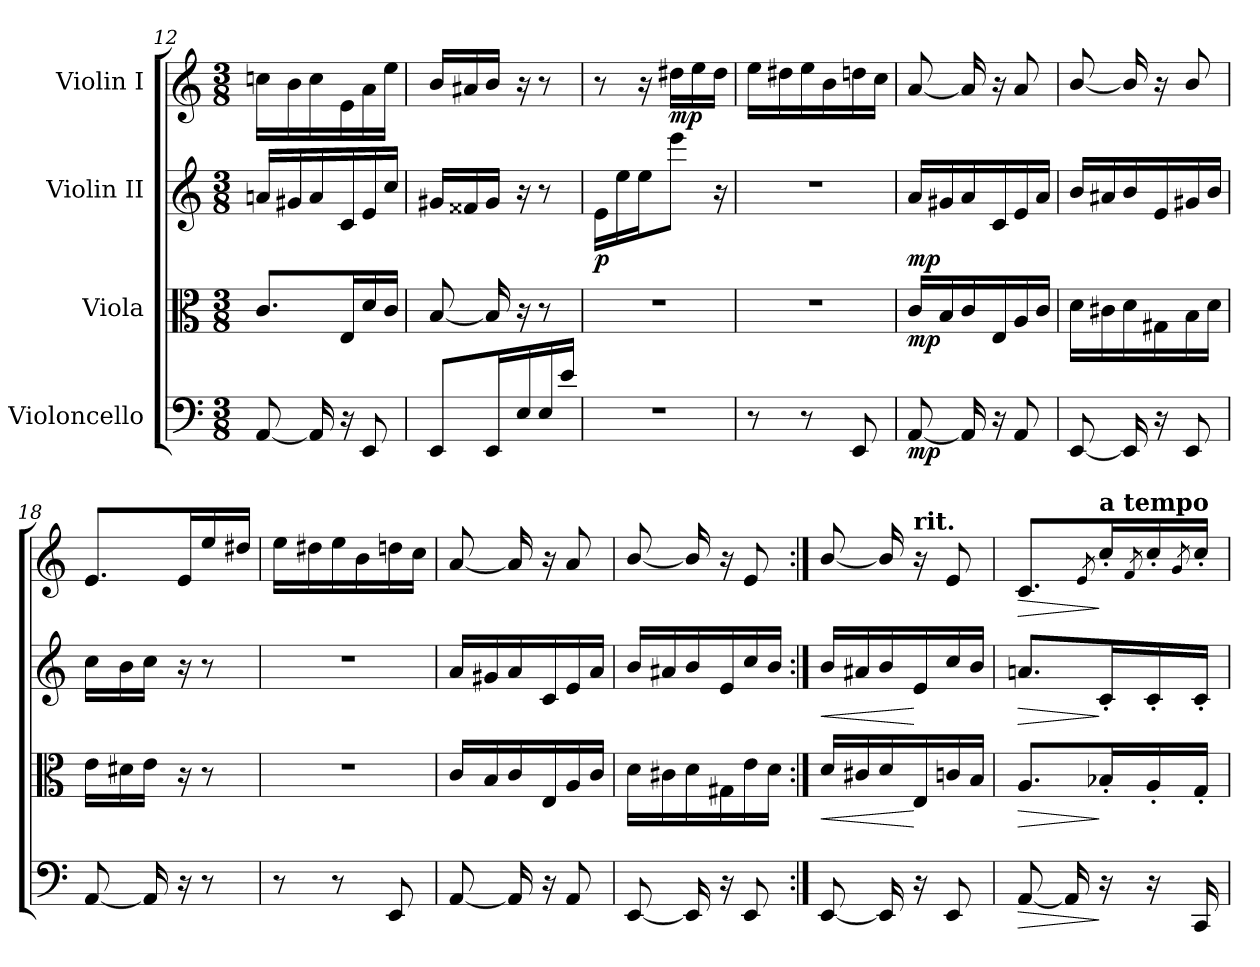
**kern	**dynam	**kern	**dynam	**kern	**dynam	**kern	**dynam
*part4	*part4	*part3	*part3	*part2	*part2	*part1	*part1
*staff4	*staff4	*staff3	*staff3	*staff2	*staff2	*staff1	*staff1
*I"Violoncello	*	*I"Viola	*	*I"Violin II	*	*I"Violin I	*
*clefF4	*	*clefC3	*	*clefG2	*	*clefG2	*
*k[]	*	*k[]	*	*k[]	*	*k[]	*
*C:	*	*C:	*	*C:	*	*C:	*
*M3/8	*	*M3/8	*	*M3/8	*	*M3/8	*
=12	=12	=12	=12	=12	=12	=12	=12
[<8AA/	.	8.c/L	.	16an/LL	.	16ccn\LL	.
.	.	.	.	16g#X/	.	16b\	.
16AA/]	.	.	.	16a/	.	16cc\	.
16r	.	16E/L	.	16c/	.	16e\	.
8EE/	.	16d/	.	16e/	.	16a\	.
.	.	16c/JJ	.	16cc/JJ	.	16ee\JJ	.
=13	=13	=13	=13	=13	=13	=13	=13
8EE/L	.	[<8B/	.	16g#X/LL	.	16b/LL	.
.	.	.	.	16f##X/	.	16a#X/	.
16EE/L	.	16B/]	.	16g#/JJ	.	16b/JJ	.
16E/	.	16r	.	16r	.	16r	.
16E/	.	8r	.	8r	.	8r	.
16e/JJ	.	.	.	.	.	.	.
=14	=14	=14	=14	=14	=14	=14	=14
!	!	!	!	!	!LO:DY:b	!	!
4.r	.	4.r	.	16e\LL	p	8r	.
.	.	.	.	16ee\	.	.	.
.	.	.	.	16ee\J	.	16r	.
!	!	!	!	!	!	!	!LO:DY:b
.	.	.	.	8eee\J	.	16dd#X\LL	mp
.	.	.	.	.	.	16ee\	.
.	.	.	.	16r	.	16dd#\JJ	.
=15	=15	=15	=15	=15	=15	=15	=15
8r	.	4.r	.	4.r	.	16ee\LL	.
.	.	.	.	.	.	16dd#X\	.
8r	.	.	.	.	.	16ee\	.
.	.	.	.	.	.	16b\	.
8EE/	.	.	.	.	.	16ddn\	.
.	.	.	.	.	.	16cc\JJ	.
=16	=16	=16	=16	=16	=16	=16	=16
!	!LO:DY:b	!	!LO:DY:b	!	!LO:DY:b	!	!
[<8AA/	mp	16c/LL	mp	16a/LL	mp	[<8a/	.
.	.	16B/	.	16g#X/	.	.	.
16AA/]	.	16c/	.	16a/	.	16a/]	.
16r	.	16E/	.	16c/	.	16r	.
8AA/	.	16A/	.	16e/	.	8a/	.
.	.	16c/JJ	.	16a/JJ	.	.	.
!!LO:PB:g=z
=17	=17	=17	=17	=17	=17	=17	=17
[<8EE/	.	16d\LL	.	16b/LL	.	[<8b/	.
.	.	16c#X\	.	16a#X/	.	.	.
16EE/]	.	16d\	.	16b/	.	16b/]	.
16r	.	16G#X\	.	16e/	.	16r	.
8EE/	.	16B\	.	16g#X/	.	8b/	.
.	.	16d\JJ	.	16b/JJ	.	.	.
=18	=18	=18	=18	=18	=18	=18	=18
[<8AA/	.	16e\LL	.	16cc\LL	.	8.e/L	.
.	.	16d#X\	.	16b\	.	.	.
16AA/]	.	16e\JJ	.	16cc\JJ	.	.	.
16r	.	16r	.	16r	.	16e/L	.
8r	.	8r	.	8r	.	16ee/	.
.	.	.	.	.	.	16dd#X/JJ	.
=19	=19	=19	=19	=19	=19	=19	=19
8r	.	4.r	.	4.r	.	16ee\LL	.
.	.	.	.	.	.	16dd#X\	.
8r	.	.	.	.	.	16ee\	.
.	.	.	.	.	.	16b\	.
8EE/	.	.	.	.	.	16ddn\	.
.	.	.	.	.	.	16cc\JJ	.
=20	=20	=20	=20	=20	=20	=20	=20
[<8AA/	.	16c/LL	.	16a/LL	.	[<8a/	.
.	.	16B/	.	16g#X/	.	.	.
16AA/]	.	16c/	.	16a/	.	16a/]	.
16r	.	16E/	.	16c/	.	16r	.
8AA/	.	16A/	.	16e/	.	8a/	.
.	.	16c/JJ	.	16a/JJ	.	.	.
=21	=21	=21	=21	=21	=21	=21	=21
[<8EE/	.	16d\LL	.	16b/LL	.	[<8b/	.
.	.	16c#X\	.	16a#X/	.	.	.
16EE/]	.	16d\	.	16b/	.	16b/]	.
16r	.	16G#X\	.	16e/	.	16r	.
8EE/	.	16e\	.	16cc/	.	8e/	.
.	.	16d\JJ	.	16b/JJ	.	.	.
=22:|!	=22:|!	=22:|!	=22:|!	=22:|!	=22:|!	=22:|!	=22:|!
!	!	!	!LO:HP:b	!	!LO:HP:b	!	!
[<8EE/	.	16d/LL	<	16b/LL	<	[<8b/	.
.	.	16c#X/	.	16a#X/	.	.	.
16EE/]	.	16d/	.	16b/	.	16b/]	.
!	!	!	!	!	!	!LO:TX:a:B:t=rit.	!
16r	.	16E/	[	16e/	[	16r	.
8EE/	.	16cn/	.	16cc/	.	8e/	.
.	.	16B/JJ	.	16b/JJ	.	.	.
!!LO:LB:g=z
=23	=23	=23	=23	=23	=23	=23	=23
!	!LO:HP:b	!	!LO:HP:b	!	!LO:HP:b	!	!LO:HP:b
[<8AA/	>	8.A/L	>	8.an/L	>	8.c/L	>
16AA/]	.	.	.	.	.	.	.
.	.	.	.	.	.	8qe/	.
!	!	!	!	!	!	!LO:TX:a:B:t=a tempo	!
16r	]	16B-X'</L	]	16c'</L	]	16cc'</L	]
.	.	.	.	.	.	8qf/	.
16r	.	16A'</	.	16c'</	.	16cc'</	.
.	.	.	.	.	.	8qg/	.
16CC/	.	16G'</JJ	.	16c'</JJ	.	16cc'</JJ	.
=	=	=	=	=	=	=	=
*-	*-	*-	*-	*-	*-	*-	*-
